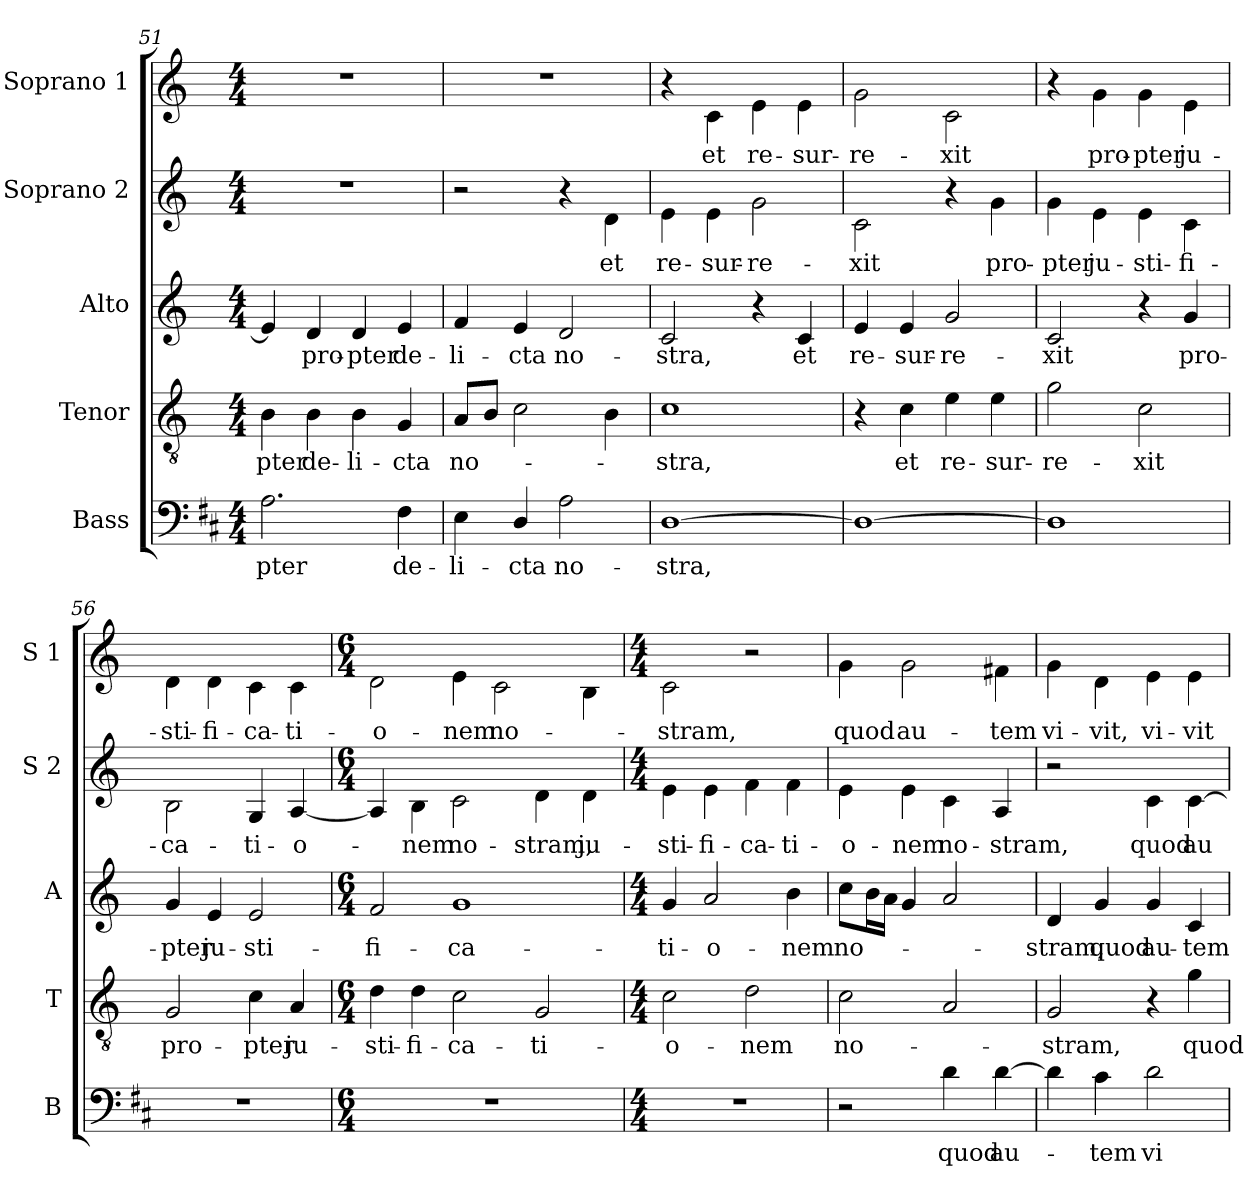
**kern	**text	**kern	**text	**kern	**text	**kern	**text	**kern	**text
*part5	*part5	*part4	*part4	*part3	*part3	*part2	*part2	*part1	*part1
*staff5	*staff5	*staff4	*staff4	*staff3	*staff3	*staff2	*staff2	*staff1	*staff1
*I"Bass	*	*I"Tenor	*	*I"Alto	*	*I"Soprano 2	*	*I"Soprano 1	*
*I'B	*	*I'T	*	*I'A	*	*I'S 2	*	*I'S 1	*
*clefF4	*	*clefGv2	*	*clefG2	*	*clefG2	*	*clefG2	*
*ITrd1c2	*	*	*	*	*	*ITrd-7c-12	*	*ITrd-7c-12	*
*k[]	*	*k[]	*	*k[]	*	*k[]	*	*k[]	*
*C:	*	*C:	*	*C:	*	*C:	*	*C:	*
*M4/4	*	*M4/4	*	*M4/4	*	*M4/4	*	*M4/4	*
=51	=51	=51	=51	=51	=51	=51	=51	=51	=51
2.G\	-pter	4B\	-pter	4e/]	.	1r	.	1r	.
.	.	4B\	de-	4d/	pro-	.	.	.	.
.	.	4B\	-li-	4d/	-pter	.	.	.	.
4E\	de-	4G/	-cta	4e/	de-	.	.	.	.
=52	=52	=52	=52	=52	=52	=52	=52	=52	=52
4D\	-li-	8A/L	no-	4f/	-li-	2r	.	1r	.
.	.	8B/J	.	.	.	.	.	.	.
4C/	-cta	2c\	.	4e/	-cta	.	.	.	.
2G\	no-	.	.	2d/	no-	4r	.	.	.
.	.	4B\	.	.	.	4dd\	et	.	.
=53	=53	=53	=53	=53	=53	=53	=53	=53	=53
[1C	-stra,	1c	-stra,	2c/	-stra,	4ee\	re-	4r	.
.	.	.	.	.	.	4ee\	-sur-	4cc\	et
.	.	.	.	4r	.	2gg\	-re-	4ee\	re-
.	.	.	.	4c/	et	.	.	4ee\	-sur-
!!LO:PB:g=z
=54	=54	=54	=54	=54	=54	=54	=54	=54	=54
1C_	.	4r	.	4e/	re-	2cc\	-xit	2gg\	-re-
.	.	4c\	et	4e/	-sur-	.	.	.	.
.	.	4e\	re-	2g/	-re-	4r	.	2cc\	-xit
.	.	4e\	-sur-	.	.	4gg\	pro-	.	.
=55	=55	=55	=55	=55	=55	=55	=55	=55	=55
1C]	.	2g\	-re-	2c/	-xit	4gg\	-pter	4r	.
.	.	.	.	.	.	4ee\	ju-	4gg\	pro-
.	.	2c\	-xit	4r	.	4ee\	-sti-	4gg\	-pter
.	.	.	.	4g/	pro-	4cc\	-fi-	4ee\	ju-
=56	=56	=56	=56	=56	=56	=56	=56	=56	=56
1r	.	2G/	pro-	4g/	-pter	2b\	-ca-	4dd\	-sti-
.	.	.	.	4e/	ju-	.	.	4dd\	-fi-
.	.	4c\	-pter	2e/	-sti-	4g/	-ti-	4cc\	-ca-
.	.	4A/	ju-	.	.	[4a/	-o-	4cc\	-ti-
=57	=57	=57	=57	=57	=57	=57	=57	=57	=57
*M6/4	*	*M6/4	*	*M6/4	*	*M6/4	*	*M6/4	*
1.r	.	4d\	-sti-	2f/	-fi-	4a/]	.	2dd\	-o-
.	.	4d\	-fi-	.	.	4b\	-nem	.	.
.	.	2c\	-ca-	1g	-ca-	2cc\	no-	4ee\	-nem
.	.	.	.	.	.	.	.	2cc\	no-
.	.	2G/	-ti-	.	.	4dd\	-stram,	.	.
.	.	.	.	.	.	4dd\	ju-	4b\	.
=58	=58	=58	=58	=58	=58	=58	=58	=58	=58
*M4/4	*	*M4/4	*	*M4/4	*	*M4/4	*	*M4/4	*
1r	.	2c\	-o-	4g/	-ti-	4ee\	-sti-	2cc\	-stram,
.	.	.	.	2a/	-o-	4ee\	-fi-	.	.
.	.	2d\	-nem	.	.	4ff\	-ca-	2r	.
.	.	.	.	4b\	-nem	4ff\	-ti-	.	.
!!LO:LB:g=z
=59	=59	=59	=59	=59	=59	=59	=59	=59	=59
2r	.	2c\	no-	8cc\L	no-	4ee\	-o-	4gg\	quod
.	.	.	.	16b\L	.	.	.	.	.
.	.	.	.	16a\JJ	.	.	.	.	.
.	.	.	.	4g/	.	4ee\	-nem	2gg\	au-
4c\	quod	2A/	.	2a/	.	4cc\	no-	.	.
[4c\	au-	.	.	.	.	4a/	-stram,	4ff#X\	-tem
=60	=60	=60	=60	=60	=60	=60	=60	=60	=60
4c\]	.	2G/	-stram,	4d/	-stram,	2r	.	4gg\	vi-
4B\	-tem	.	.	4g/	quod	.	.	4dd\	-vit,
2c\	vi-	4r	.	4g/	au-	4cc\	quod	4ee\	vi-
.	.	4g\	quod	4c/	-tem	[4cc\	au-	4ee\	-vit
=	=	=	=	=	=	=	=	=	=
*-	*-	*-	*-	*-	*-	*-	*-	*-	*-
